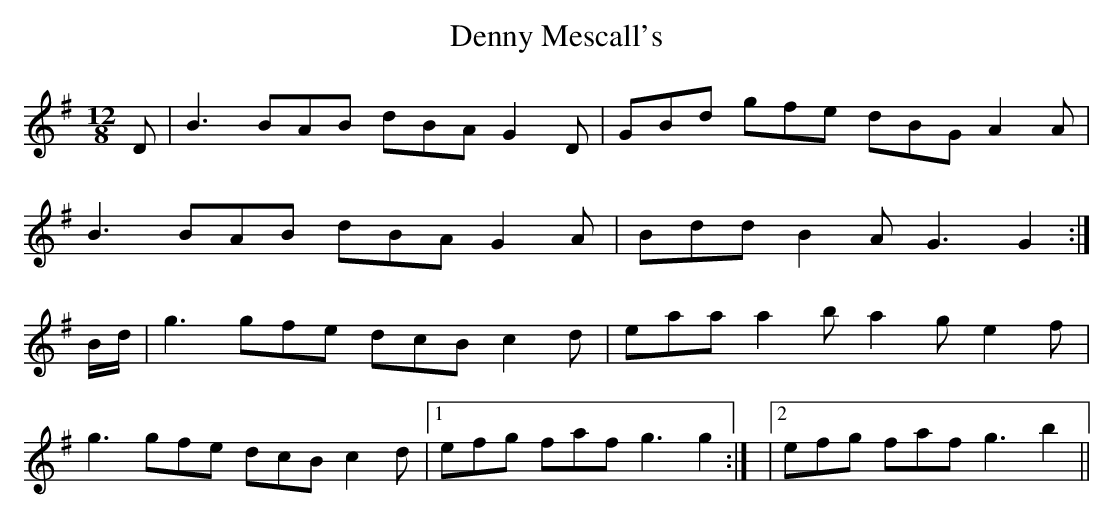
X:1
T: Denny Mescall's
M: 12/8
L: 1/8
K: G
D | B3 BAB dBA G2 D | GBd gfe dBG A2 A |
B3 BAB dBA G2 A | Bdd B2 A G3 G2 :|
B/d/ | g3 gfe dcB c2 d | eaa a2 b a2 g e2 f |
g3 gfe dcB c2 d |1 efg faf g3 g2 :|\
|2 efg faf g3 b2 ||
